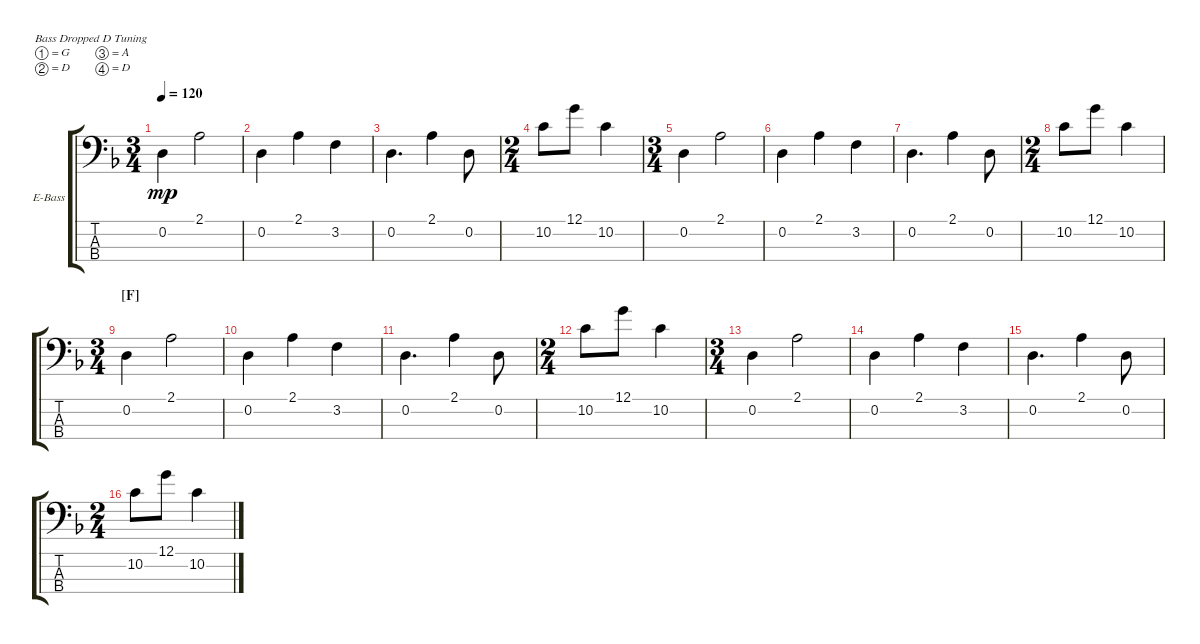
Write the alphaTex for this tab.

\defaultSystemsLayout 4
\bracketExtendMode groupsimilarinstruments
\firstSystemTrackNameOrientation horizontal
\otherSystemsTrackNameOrientation horizontal
\track ("Electric Bass" "E-Bass") {instrument electricbassfinger}
\staff {score tabs}
\tuning (G2 D2 A1 D1)
\ts (3 4)
\tempo 120
\clef f4
\ks f
0.2.4{dy mp} 2.1.2 |
0.2.4 2.1.4 3.2.4 |
0.2.4{d} 2.1.4 0.2.8 |
\ts (2 4)
10.2.8 12.1.8 10.2.4 |
\ts (3 4)
0.2.4 2.1.2 |
0.2.4 2.1.4 3.2.4 |
0.2.4{d} 2.1.4 0.2.8 |
\ts (2 4)
10.2.8 12.1.8 10.2.4 |
\ts (3 4)
\section ("F" "")
0.2.4 2.1.2 |
0.2.4 2.1.4 3.2.4 |
0.2.4{d} 2.1.4 0.2.8 |
\ts (2 4)
10.2.8 12.1.8 10.2.4 |
\ts (3 4)
0.2.4 2.1.2 |
0.2.4 2.1.4 3.2.4 |
0.2.4{d} 2.1.4 0.2.8 |
\ts (2 4)
10.2.8 12.1.8 10.2.4
